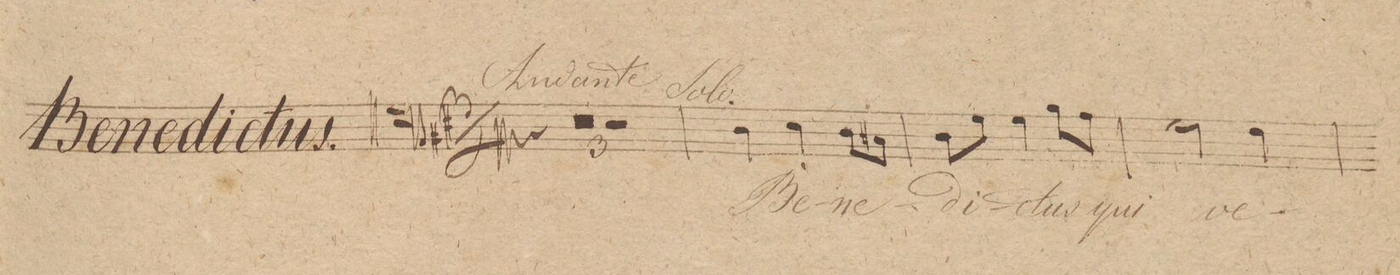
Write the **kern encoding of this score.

**kern	**dynam	**text
*I"Tenore	*	*
*clefC4	*	*
*k[f#c#]	*	*
*M3/4	*	*
1.r	.	.
=2	=2	=2
=3	=3	=3
2.r	.	.
=4	=4	=4
*4\right	*	*
4A\	.	Be-
4B\	.	.
*8\right	*	*
8A\L	.	-ne-
8G#X\J	.	.
=5	=5	=5
8A\L	.	-di-
8d\J	.	.
4d\	.	-ctus
8f#\L	.	qui
8e\J	.	.
=6	=6	=6
2d\	.	ve-
4c#\	.	.
=7	=7	=7
*-	*-	*-
